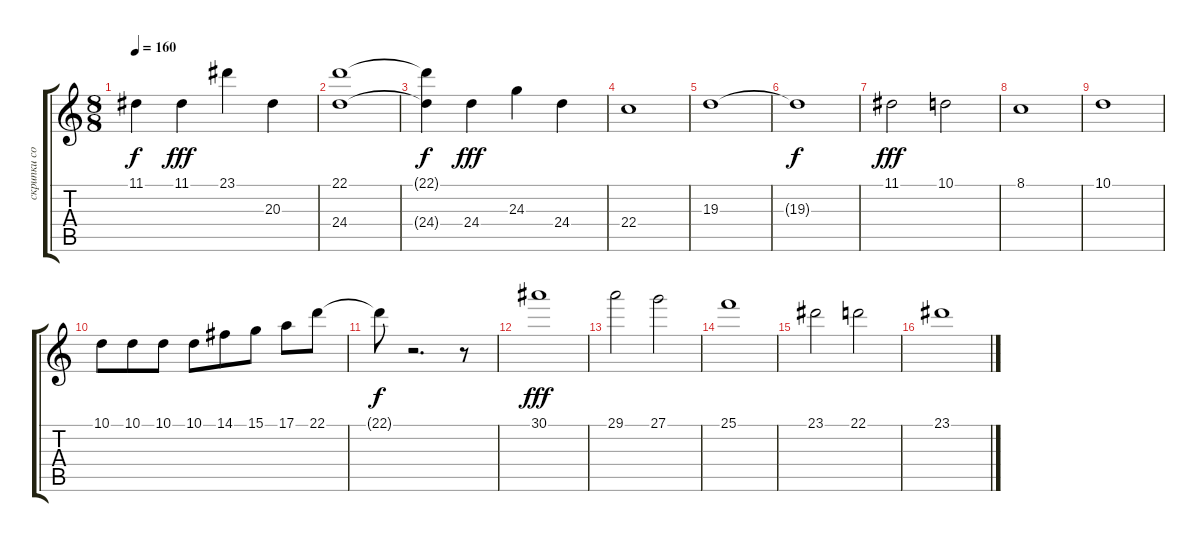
\track ("скрипки соло" "скрипки со") {instrument stringensemble1}
\staff {score tabs}
\tuning (E4 B3 G3 D3 A2 E2) {hide}
\ts (8 8)
\tempo 160
\clef g2
\ks c
11.1{t}.4{dy f} 11.1.4{dy fff} 23.1.4 20.3.4 |
(22.1 24.4).1 |
(22.1{t} 24.4{t}).4{dy f} 24.4.4{dy fff} 24.3.4 24.4.4 |
22.4.1 |
19.3.1 |
19.3{t}.1{dy f} |
11.1.2{dy fff} 10.1.2 |
8.1.1 |
10.1.1 |
10.1.8 10.1.8 10.1.8 10.1.8 14.1.8 15.1.8 17.1.8 22.1.8 |
22.1{t}.8{dy f} r.2{d} r.8 |
30.1.1{dy fff} |
29.1.2 27.1.2 |
25.1.1 |
23.1.2 22.1.2 |
23.1.1
